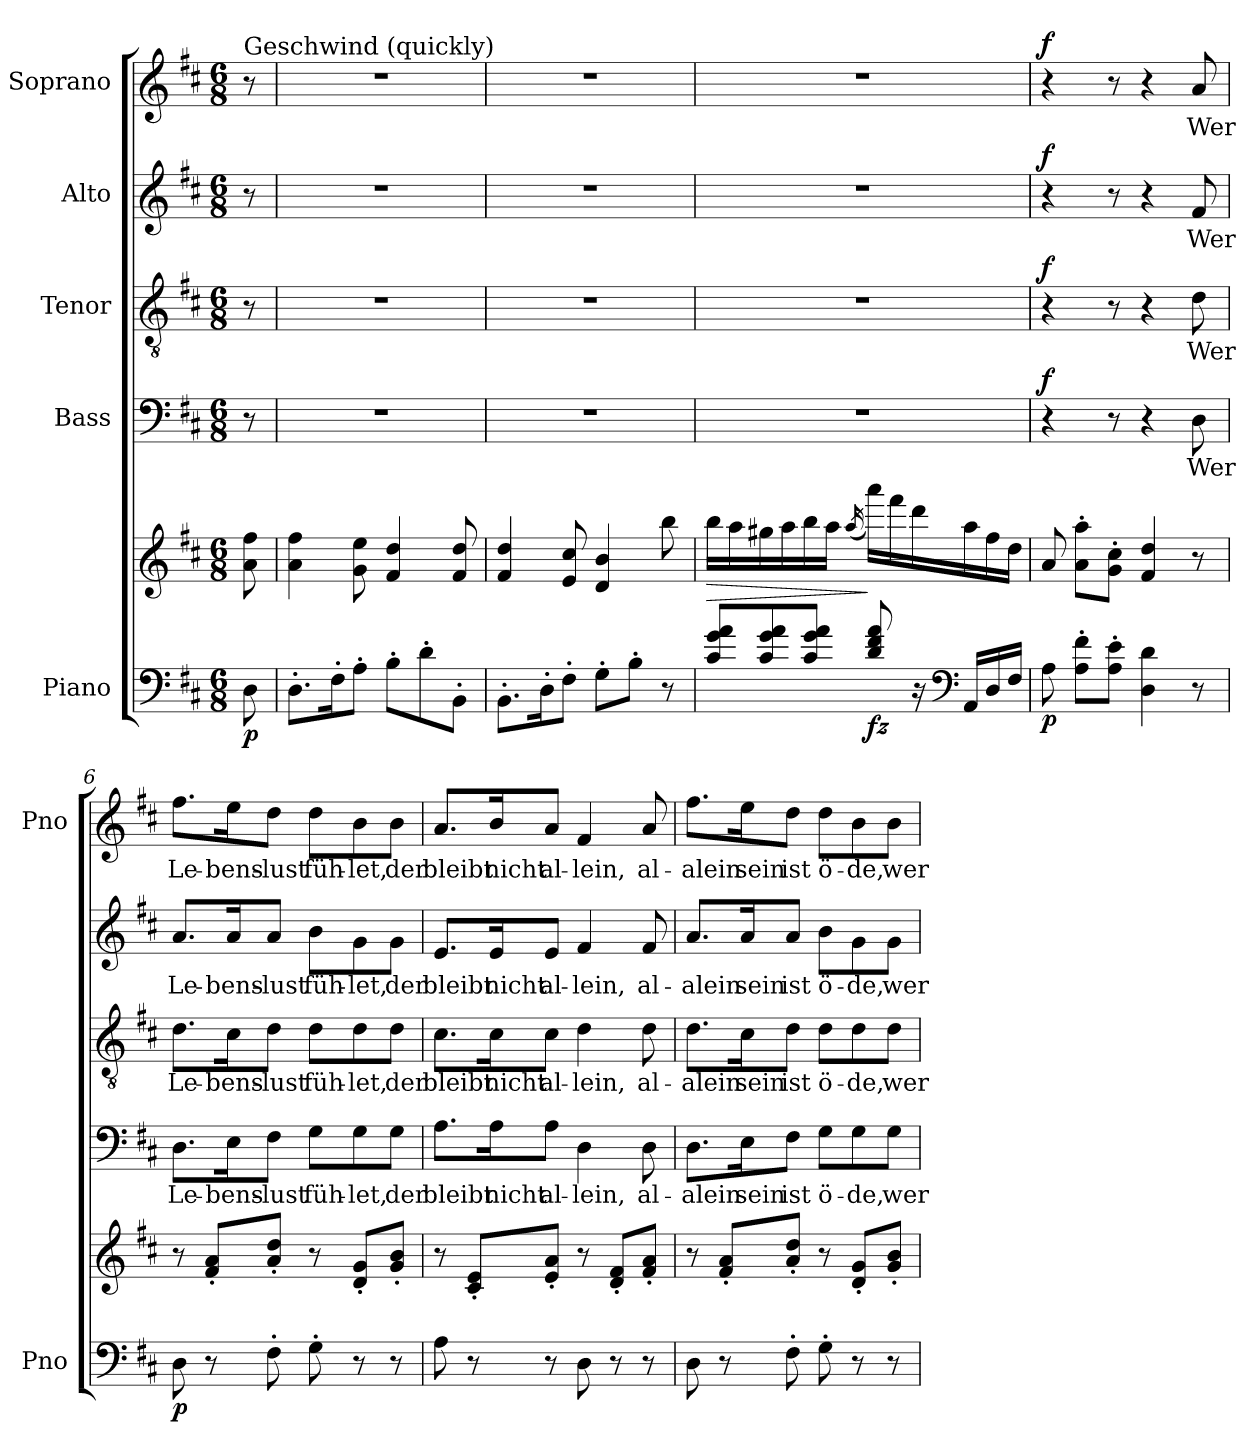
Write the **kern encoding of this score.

**kern	**kern	**dynam	**kern	**text	**dynam	**kern	**text	**dynam	**kern	**text	**dynam	**kern	**text	**dynam
*part5	*part5	*part5	*part4	*part4	*part4	*part3	*part3	*part3	*part2	*part2	*part2	*part1	*part1	*part1
*staff6	*staff5	*staff5/6	*staff4	*staff4	*staff4	*staff3	*staff3	*staff3	*staff2	*staff2	*staff2	*staff1	*staff1	*staff1
*I"Piano	*	*	*I"Bass	*	*	*I"Tenor	*	*	*I"Alto	*	*	*I"Soprano	*	*
*I'Pno	*	*	*	*	*	*	*	*	*	*	*	*I'Pno	*	*
*clefF4	*clefG2	*	*clefF4	*	*	*clefGv2	*	*	*clefG2	*	*	*clefG2	*	*
*k[f#c#]	*k[f#c#]	*	*k[f#c#]	*	*	*k[f#c#]	*	*	*k[f#c#]	*	*	*k[f#c#]	*	*
*D:	*D:	*	*D:	*	*	*D:	*	*	*D:	*	*	*D:	*	*
*M6/8	*M6/8	*	*M6/8	*	*	*M6/8	*	*	*M6/8	*	*	*M6/8	*	*
*MM96	*MM96	*	*MM96	*	*	*MM96	*	*	*MM96	*	*	*MM96	*	*
=1	=1	=1	=1	=1	=1	=1	=1	=1	=1	=1	=1	=1	=1	=1
!	!	!	!	!	!	!	!	!	!	!	!	!LO:TX:a:t=Geschwind (quickly)	!	!
!	!	!LO:DY:b=2	!	!	!	!	!	!	!	!	!	!	!	!
8D\	8a\ 8ff#\	p	8r	.	.	8r	.	.	8r	.	.	8r	.	.
=2	=2	=2	=2	=2	=2	=2	=2	=2	=2	=2	=2	=2	=2	=2
8.D'\L	4a\ 4ff#\	.	2.r	.	.	2.r	.	.	2.r	.	.	2.r	.	.
16F#'\K	.	.	.	.	.	.	.	.	.	.	.	.	.	.
8A'\J	8g\ 8ee\	.	.	.	.	.	.	.	.	.	.	.	.	.
8B'\L	4f#/ 4dd/	.	.	.	.	.	.	.	.	.	.	.	.	.
8d'\	.	.	.	.	.	.	.	.	.	.	.	.	.	.
8BB'\J	8f#/ 8dd/	.	.	.	.	.	.	.	.	.	.	.	.	.
=3	=3	=3	=3	=3	=3	=3	=3	=3	=3	=3	=3	=3	=3	=3
8.BB'\L	4f#/ 4dd/	.	2.r	.	.	2.r	.	.	2.r	.	.	2.r	.	.
16D'\K	.	.	.	.	.	.	.	.	.	.	.	.	.	.
8F#'\J	8e/ 8cc#/	.	.	.	.	.	.	.	.	.	.	.	.	.
8G'\L	4d/ 4b/	.	.	.	.	.	.	.	.	.	.	.	.	.
8B'\J	.	.	.	.	.	.	.	.	.	.	.	.	.	.
8r	8bb\	.	.	.	.	.	.	.	.	.	.	.	.	.
=4	=4	=4	=4	=4	=4	=4	=4	=4	=4	=4	=4	=4	=4	=4
!	!	!LO:HP:b	!	!	!	!	!	!	!	!	!	!	!	!
8c#/ 8g/ 8a/L	16bb\LL	>	2.r	.	.	2.r	.	.	2.r	.	.	2.r	.	.
.	16aa\	.	.	.	.	.	.	.	.	.	.	.	.	.
8c#/ 8g/ 8a/	16gg#X\	.	.	.	.	.	.	.	.	.	.	.	.	.
.	16aa\	.	.	.	.	.	.	.	.	.	.	.	.	.
8c#/ 8g/ 8a/J	16bb\	.	.	.	.	.	.	.	.	.	.	.	.	.
.	16aa\JJ	.	.	.	.	.	.	.	.	.	.	.	.	.
.	(<16qaa/	.	.	.	.	.	.	.	.	.	.	.	.	.
!	!	!LO:DY:n=1:b=2	!	!	!	!	!	!	!	!	!	!	!	!
8d/ 8f#/ 8a/	16aaa\LL)	] fz	.	.	.	.	.	.	.	.	.	.	.	.
.	16fff#\	.	.	.	.	.	.	.	.	.	.	.	.	.
16r	16ddd\	.	.	.	.	.	.	.	.	.	.	.	.	.
*clefF4	*	*	*	*	*	*	*	*	*	*	*	*	*	*
16AA/LL	16aa\	.	.	.	.	.	.	.	.	.	.	.	.	.
16D/	16ff#\	.	.	.	.	.	.	.	.	.	.	.	.	.
16F#/JJ	16dd\JJ	.	.	.	.	.	.	.	.	.	.	.	.	.
!!LO:PB:g=z
=5	=5	=5	=5	=5	=5	=5	=5	=5	=5	=5	=5	=5	=5	=5
!	!	!LO:DY:b=2	!	!	!LO:DY:b	!	!	!LO:DY:b	!	!	!LO:DY:b	!	!	!LO:DY:b
8A\	8a/	p	4r	.	f	4r	.	f	4r	.	f	4r	.	f
8A\' 8f#\'L	8a\' 8aa\'L	.	.	.	.	.	.	.	.	.	.	.	.	.
8A\' 8e\'J	8g\' 8cc#\'J	.	8r	.	.	8r	.	.	8r	.	.	8r	.	.
4D\ 4d\	4f#/ 4dd/	.	4r	.	.	4r	.	.	4r	.	.	4r	.	.
!	!	!	!	!LO:LY:b	!	!	!LO:LY:b	!	!	!LO:LY:b	!	!	!LO:LY:b	!
8r	8r	.	8D\	Wer	.	8d\	Wer	.	8f#/	Wer	.	8a/	Wer	.
!!LO:PB:g=z
=6	=6	=6	=6	=6	=6	=6	=6	=6	=6	=6	=6	=6	=6	=6
!	!	!LO:DY:b=2	!	!LO:LY:b	!	!	!LO:LY:b	!	!	!LO:LY:b	!	!	!LO:LY:b	!
8D\	8r	p	8.D\L	Le-	.	8.d\L	Le-	.	8.a/L	Le-	.	8.ff#\L	Le-	.
8r	8f#/' 8a/'L	.	.	.	.	.	.	.	.	.	.	.	.	.
!	!	!	!	!LO:LY:b	!	!	!LO:LY:b	!	!	!LO:LY:b	!	!	!LO:LY:b	!
.	.	.	16E\K	-bens-	.	16c#\K	-bens-	.	16a/K	-bens-	.	16ee\K	-bens-	.
!	!	!	!	!LO:LY:b	!	!	!LO:LY:b	!	!	!LO:LY:b	!	!	!LO:LY:b	!
8F#'\	8a/' 8dd/'J	.	8F#\J	-lust	.	8d\J	-lust	.	8a/J	-lust	.	8dd\J	-lust	.
!	!	!	!	!LO:LY:b	!	!	!LO:LY:b	!	!	!LO:LY:b	!	!	!LO:LY:b	!
8G'\	8r	.	8G\L	füh-	.	8d\L	füh-	.	8b\L	füh-	.	8dd\L	füh-	.
!	!	!	!	!LO:LY:b	!	!	!LO:LY:b	!	!	!LO:LY:b	!	!	!LO:LY:b	!
8r	8d/' 8g/'L	.	8G\	-let,	.	8d\	-let,	.	8g\	-let,	.	8b\	-let,	.
!	!	!	!	!LO:LY:b	!	!	!LO:LY:b	!	!	!LO:LY:b	!	!	!LO:LY:b	!
8r	8g/' 8b/'J	.	8G\J	der	.	8d\J	der	.	8g\J	der	.	8b\J	der	.
=7	=7	=7	=7	=7	=7	=7	=7	=7	=7	=7	=7	=7	=7	=7
!	!	!	!	!LO:LY:b	!	!	!LO:LY:b	!	!	!LO:LY:b	!	!	!LO:LY:b	!
8A\	8r	.	8.A\L	bleibt	.	8.c#\L	bleibt	.	8.e/L	bleibt	.	8.a/L	bleibt	.
8r	8c#/' 8e/'L	.	.	.	.	.	.	.	.	.	.	.	.	.
!	!	!	!	!LO:LY:b	!	!	!LO:LY:b	!	!	!LO:LY:b	!	!	!LO:LY:b	!
.	.	.	16A\K	nicht	.	16c#\K	nicht	.	16e/K	nicht	.	16b/K	nicht	.
!	!	!	!	!LO:LY:b	!	!	!LO:LY:b	!	!	!LO:LY:b	!	!	!LO:LY:b	!
8r	8e/' 8a/'J	.	8A\J	al-	.	8c#\J	al-	.	8e/J	al-	.	8a/J	al-	.
!	!	!	!	!LO:LY:b	!	!	!LO:LY:b	!	!	!LO:LY:b	!	!	!LO:LY:b	!
8D\	8r	.	4D\	-lein,	.	4d\	-lein,	.	4f#/	-lein,	.	4f#/	-lein,	.
8r	8d/' 8f#/'L	.	.	.	.	.	.	.	.	.	.	.	.	.
!	!	!	!	!LO:LY:b	!	!	!LO:LY:b	!	!	!LO:LY:b	!	!	!LO:LY:b	!
8r	8f#/' 8a/'J	.	8D\	al-	.	8d\	al-	.	8f#/	al-	.	8a/	al-	.
=8	=8	=8	=8	=8	=8	=8	=8	=8	=8	=8	=8	=8	=8	=8
!	!	!	!	!LO:LY:b	!	!	!LO:LY:b	!	!	!LO:LY:b	!	!	!LO:LY:b	!
8D\	8r	.	8.D\L	-alein	.	8.d\L	-alein	.	8.a/L	-alein	.	8.ff#\L	-alein	.
8r	8f#/' 8a/'L	.	.	.	.	.	.	.	.	.	.	.	.	.
!	!	!	!	!LO:LY:b	!	!	!LO:LY:b	!	!	!LO:LY:b	!	!	!LO:LY:b	!
.	.	.	16E\K	sein	.	16c#\K	sein	.	16a/K	sein	.	16ee\K	sein	.
!	!	!	!	!LO:LY:b	!	!	!LO:LY:b	!	!	!LO:LY:b	!	!	!LO:LY:b	!
8F#'\	8a/' 8dd/'J	.	8F#\J	ist	.	8d\J	ist	.	8a/J	ist	.	8dd\J	ist	.
!	!	!	!	!LO:LY:b	!	!	!LO:LY:b	!	!	!LO:LY:b	!	!	!LO:LY:b	!
8G'\	8r	.	8G\L	ö-	.	8d\L	ö-	.	8b\L	ö-	.	8dd\L	ö-	.
!	!	!	!	!LO:LY:b	!	!	!LO:LY:b	!	!	!LO:LY:b	!	!	!LO:LY:b	!
8r	8d/' 8g/'L	.	8G\	-de,	.	8d\	-de,	.	8g\	-de,	.	8b\	-de,	.
!	!	!	!	!LO:LY:b	!	!	!LO:LY:b	!	!	!LO:LY:b	!	!	!LO:LY:b	!
8r	8g/' 8b/'J	.	8G\J	wer	.	8d\J	wer	.	8g\J	wer	.	8b\J	wer	.
=	=	=	=	=	=	=	=	=	=	=	=	=	=	=
*-	*-	*-	*-	*-	*-	*-	*-	*-	*-	*-	*-	*-	*-	*-
